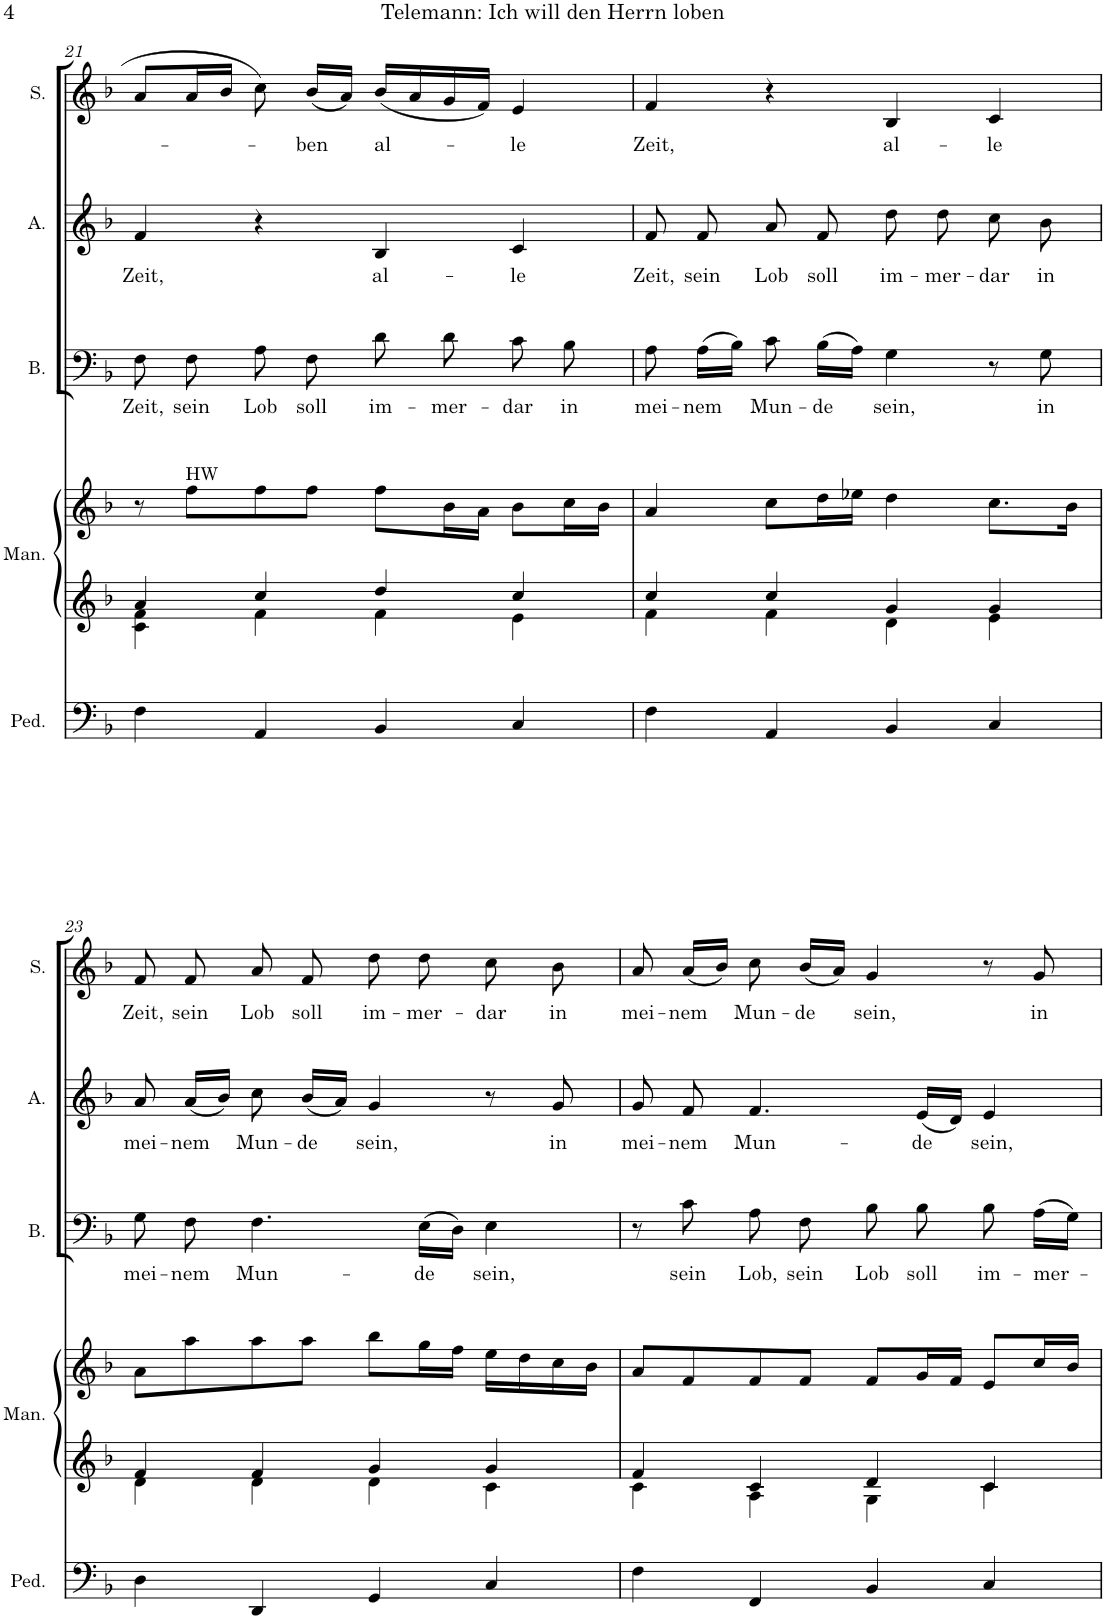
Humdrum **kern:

**kern	**kern	**kern	**kern	**text	**kern	**text	**kern	**text
*part5	*part4	*part4	*part3	*part3	*part2	*part2	*part1	*part1
*staff6	*staff5	*staff4	*staff3	*staff3	*staff2	*staff2	*staff1	*staff1
*I"Pedal	*I"Manual	*	*I"Bass	*	*I"Alt	*	*I"Sopran	*
*I'Ped.	*I'Man.	*	*I'B.	*	*I'A.	*	*I'S.	*
!!LO:PB:g=z
*clefF4	*clefG2	*clefG2	*clefF4	*	*clefG2	*	*clefG2	*
*k[b-]	*k[b-]	*k[b-]	*k[b-]	*	*k[b-]	*	*k[b-]	*
*M4/4	*M4/4	*M4/4	*M4/4	*	*M4/4	*	*M4/4	*
*met(c)	*met(c)	*met(c)	*met(c)	*	*met(c)	*	*met(c)	*
=21	=21	=21	=21	=21	=21	=21	=21	=21
*	*^	*	*	*	*	*	*	*
!	!	!	!	!	!LO:LY:b	!	!LO:LY:b	!	!
4F\	4a/	4c\ 4f\	8r	8F\	Zeit,	4f/	Zeit,	8a/L	.
!	!	!	!LO:TX:a:t=HW	!	!	!	!	!	!
!	!	!	!	!	!LO:LY:b	!	!	!	!
.	.	.	8ff\L	8F\	sein	.	.	16a/L	.
.	.	.	.	.	.	.	.	16b-/JJ	.
!	!	!	!	!	!LO:LY:b	!	!	!	!
4AA/	4cc/	4f\	8ff\	8A\	Lob	4r	.	8cc\	.
!	!	!	!	!	!LO:LY:b	!	!	!	!LO:LY:b
.	.	.	8ff\J	8F\	soll	.	.	(16b-/LL	-ben
.	.	.	.	.	.	.	.	16a/JJ)	.
!	!	!	!	!	!LO:LY:b	!	!LO:LY:b	!	!LO:LY:b
4BB-/	4dd/	4f\	8ff\L	8d\	im-	4B-/	al-	(16b-/LL	al-
.	.	.	.	.	.	.	.	16a/	.
!	!	!	!	!	!LO:LY:b	!	!	!	!
.	.	.	16b-\L	8d\	-mer-	.	.	16g/	.
.	.	.	16a\JJ	.	.	.	.	16f/JJ)	.
!	!	!	!	!	!LO:LY:b	!	!LO:LY:b	!	!LO:LY:b
4C/	4cc/	4e\	8b-\L	8c\	-dar	4c/	-le	4e/	-le
!	!	!	!	!	!LO:LY:b	!	!	!	!
.	.	.	16cc\L	8B-\	in	.	.	.	.
.	.	.	16b-\JJ	.	.	.	.	.	.
=22	=22	=22	=22	=22	=22	=22	=22	=22	=22
!	!	!	!	!	!LO:LY:b	!	!LO:LY:b	!	!LO:LY:b
4F\	4cc/	4f\	4a/	8A\	mei-	8f/	Zeit,	4f/	Zeit,
!	!	!	!	!	!LO:LY:b	!	!LO:LY:b	!	!
.	.	.	.	(16A\LL	-nem	8f/	sein	.	.
.	.	.	.	16B-\JJ)	.	.	.	.	.
!	!	!	!	!	!LO:LY:b	!	!LO:LY:b	!	!
4AA/	4cc/	4f\	8cc\L	8c\	Mun-	8a/	Lob	4r	.
!	!	!	!	!	!LO:LY:b	!	!LO:LY:b	!	!
.	.	.	16dd\L	(16B-\LL	-de	8f/	soll	.	.
.	.	.	16ee-X\JJ	16A\JJ)	.	.	.	.	.
!	!	!	!	!	!LO:LY:b	!	!LO:LY:b	!	!LO:LY:b
4BB-/	4g/	4d\	4dd\	4G\	sein,	8dd\	im-	4B-/	al-
!	!	!	!	!	!	!	!LO:LY:b	!	!
.	.	.	.	.	.	8dd\	-mer-	.	.
!	!	!	!	!	!	!	!LO:LY:b	!	!LO:LY:b
4C/	4g/	4e\	8.cc\L	8r	.	8cc\	-dar	4c/	-le
!	!	!	!	!	!LO:LY:b	!	!LO:LY:b	!	!
.	.	.	.	8G\	in	8b-\	in	.	.
.	.	.	16b-\Jk	.	.	.	.	.	.
!!LO:LB:g=z
=23	=23	=23	=23	=23	=23	=23	=23	=23	=23
!	!	!	!	!	!LO:LY:b	!	!LO:LY:b	!	!LO:LY:b
4D\	4f/	4d\	8a\L	8G\	mei-	8a/	mei-	8f/	Zeit,
!	!	!	!	!	!LO:LY:b	!	!LO:LY:b	!	!LO:LY:b
.	.	.	8aa\	8F\	-nem	(<16a/LL	-nem	8f/	sein
.	.	.	.	.	.	16b-/JJ)	.	.	.
!	!	!	!	!	!LO:LY:b	!	!LO:LY:b	!	!LO:LY:b
4DD/	4f/	4d\	8aa\	4.F\	Mun-	8cc\	Mun-	8a/	Lob
!	!	!	!	!	!	!	!LO:LY:b	!	!LO:LY:b
.	.	.	8aa\J	.	.	(<16b-/LL	-de	8f/	soll
.	.	.	.	.	.	16a/JJ)	.	.	.
!	!	!	!	!	!	!	!LO:LY:b	!	!LO:LY:b
4GG/	4g/	4d\	8bb-\L	.	.	4g/	sein,	8dd\	im-
!	!	!	!	!	!LO:LY:b	!	!	!	!LO:LY:b
.	.	.	16gg\L	(16E\LL	-de	.	.	8dd\	-mer-
.	.	.	16ff\JJ	16D\JJ)	.	.	.	.	.
!	!	!	!	!	!LO:LY:b	!	!	!	!LO:LY:b
4C/	4g/	4c\	16ee\LL	4E\	sein,	8r	.	8cc\	-dar
.	.	.	16dd\	.	.	.	.	.	.
!	!	!	!	!	!	!	!LO:LY:b	!	!LO:LY:b
.	.	.	16cc\	.	.	8g/	in	8b-\	in
.	.	.	16b-\JJ	.	.	.	.	.	.
=24	=24	=24	=24	=24	=24	=24	=24	=24	=24
!	!	!	!	!	!	!	!LO:LY:b	!	!LO:LY:b
4F\	4f/	4c\	8a/L	8r	.	8g/	mei-	8a/	mei-
!	!	!	!	!	!LO:LY:b	!	!LO:LY:b	!	!LO:LY:b
.	.	.	8f/	8c\	sein	8f/	-nem	(<16a/LL	-nem
.	.	.	.	.	.	.	.	16b-/JJ)	.
!	!	!	!	!	!LO:LY:b	!	!LO:LY:b	!	!LO:LY:b
4FF/	4c/	4A\	8f/	8A\	Lob,	4.f/	Mun-	8cc\	Mun-
!	!	!	!	!	!LO:LY:b	!	!	!	!LO:LY:b
.	.	.	8f/J	8F\	sein	.	.	(<16b-/LL	-de
.	.	.	.	.	.	.	.	16a/JJ)	.
!	!	!	!	!	!LO:LY:b	!	!	!	!LO:LY:b
4BB-/	4d/	4G\	8f/L	8B-\	Lob	.	.	4g/	sein,
!	!	!	!	!	!LO:LY:b	!	!LO:LY:b	!	!
.	.	.	16g/L	8B-\	soll	(<16e/LL	-de	.	.
.	.	.	16f/JJ	.	.	16d/JJ)	.	.	.
!	!	!	!	!	!LO:LY:b	!	!LO:LY:b	!	!
4C/	4c/	4c\	8e/L	8B-\	im-	4e/	sein,	8r	.
!	!	!	!	!	!LO:LY:b	!	!	!	!LO:LY:b
.	.	.	16cc/L	(16A\LL	-mer-	.	.	8g/	in
.	.	.	16b-/JJ	16G\JJ)	.	.	.	.	.
*	*v	*v	*	*	*	*	*	*	*
=	=	=	=	=	=	=	=	=
*-	*-	*-	*-	*-	*-	*-	*-	*-
